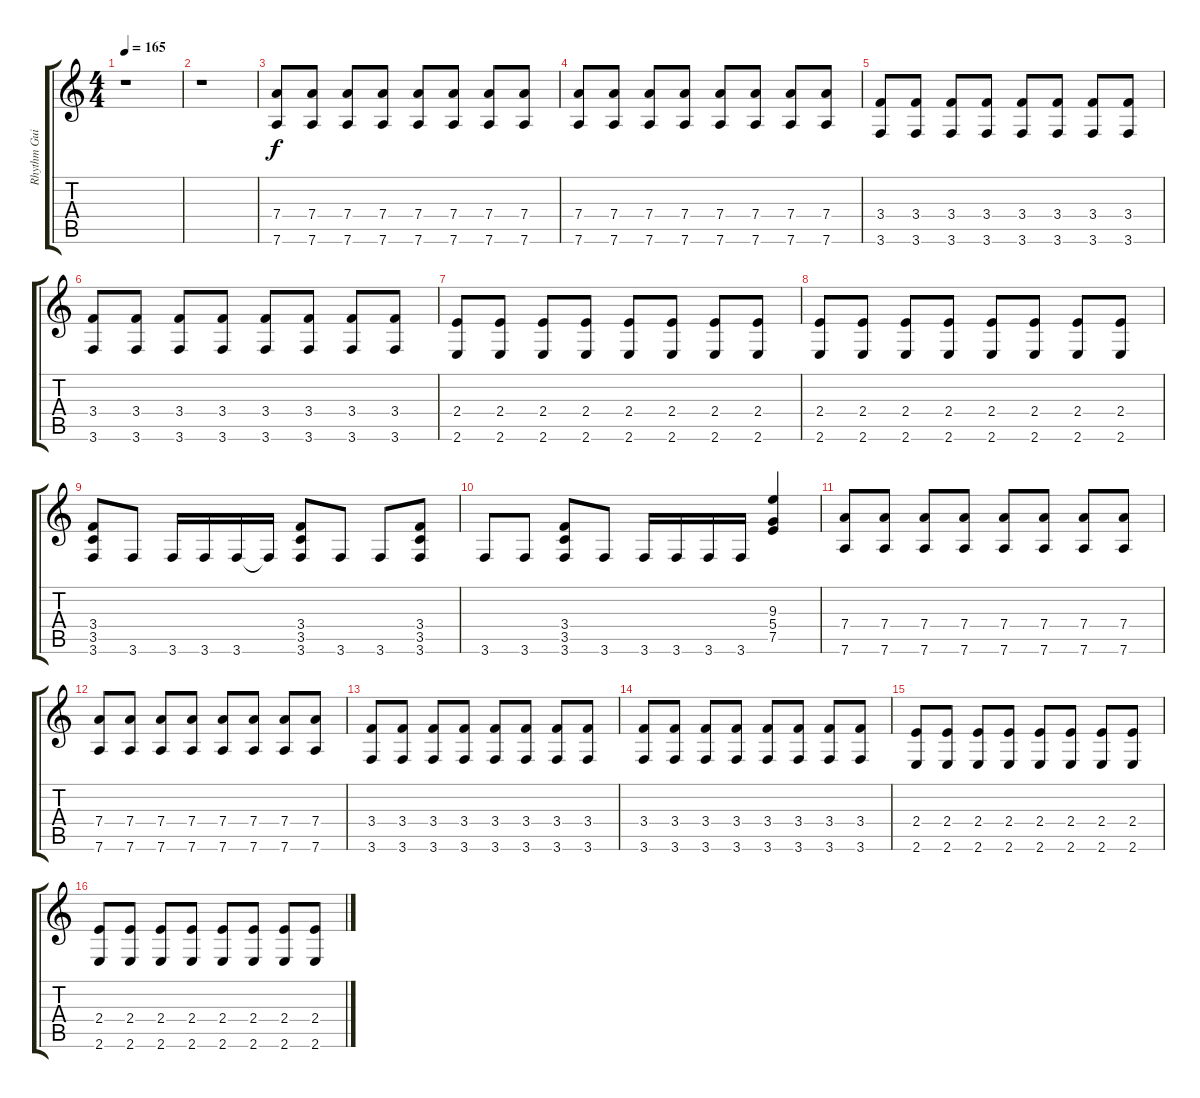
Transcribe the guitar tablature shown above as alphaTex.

\track ("Rhythm Guitar" "Rhythm Gui") {instrument distortionguitar}
\staff {score tabs}
\tuning (E4 B3 G3 D3 A2 D2) {hide}
\ts (4 4)
\tempo 165
\clef g2
\ks c
r.1{dy f} |
r.1 |
(7.4 7.6).8 (7.4 7.6).8 (7.4 7.6).8 (7.4 7.6).8 (7.4 7.6).8 (7.4 7.6).8 (7.4 7.6).8 (7.4 7.6).8 |
(7.4 7.6).8 (7.4 7.6).8 (7.4 7.6).8 (7.4 7.6).8 (7.4 7.6).8 (7.4 7.6).8 (7.4 7.6).8 (7.4 7.6).8 |
(3.4 3.6).8 (3.4 3.6).8 (3.4 3.6).8 (3.4 3.6).8 (3.4 3.6).8 (3.4 3.6).8 (3.4 3.6).8 (3.4 3.6).8 |
(3.4 3.6).8 (3.4 3.6).8 (3.4 3.6).8 (3.4 3.6).8 (3.4 3.6).8 (3.4 3.6).8 (3.4 3.6).8 (3.4 3.6).8 |
(2.4 2.6).8 (2.4 2.6).8 (2.4 2.6).8 (2.4 2.6).8 (2.4 2.6).8 (2.4 2.6).8 (2.4 2.6).8 (2.4 2.6).8 |
(2.4 2.6).8 (2.4 2.6).8 (2.4 2.6).8 (2.4 2.6).8 (2.4 2.6).8 (2.4 2.6).8 (2.4 2.6).8 (2.4 2.6).8 |
(3.4 3.5 3.6).8 3.6.8 3.6.16 3.6.16 3.6.16 3.6{t}.16 (3.4 3.5 3.6).8 3.6.8 3.6.8 (3.4 3.5 3.6).8 |
3.6.8 3.6.8 (3.4 3.5 3.6).8 3.6.8 3.6.16 3.6.16 3.6.16 3.6.16 (9.3 5.4 7.5).4 |
(7.4 7.6).8 (7.4 7.6).8 (7.4 7.6).8 (7.4 7.6).8 (7.4 7.6).8 (7.4 7.6).8 (7.4 7.6).8 (7.4 7.6).8 |
(7.4 7.6).8 (7.4 7.6).8 (7.4 7.6).8 (7.4 7.6).8 (7.4 7.6).8 (7.4 7.6).8 (7.4 7.6).8 (7.4 7.6).8 |
(3.4 3.6).8 (3.4 3.6).8 (3.4 3.6).8 (3.4 3.6).8 (3.4 3.6).8 (3.4 3.6).8 (3.4 3.6).8 (3.4 3.6).8 |
(3.4 3.6).8 (3.4 3.6).8 (3.4 3.6).8 (3.4 3.6).8 (3.4 3.6).8 (3.4 3.6).8 (3.4 3.6).8 (3.4 3.6).8 |
(2.4 2.6).8 (2.4 2.6).8 (2.4 2.6).8 (2.4 2.6).8 (2.4 2.6).8 (2.4 2.6).8 (2.4 2.6).8 (2.4 2.6).8 |
(2.4 2.6).8 (2.4 2.6).8 (2.4 2.6).8 (2.4 2.6).8 (2.4 2.6).8 (2.4 2.6).8 (2.4 2.6).8 (2.4 2.6).8
